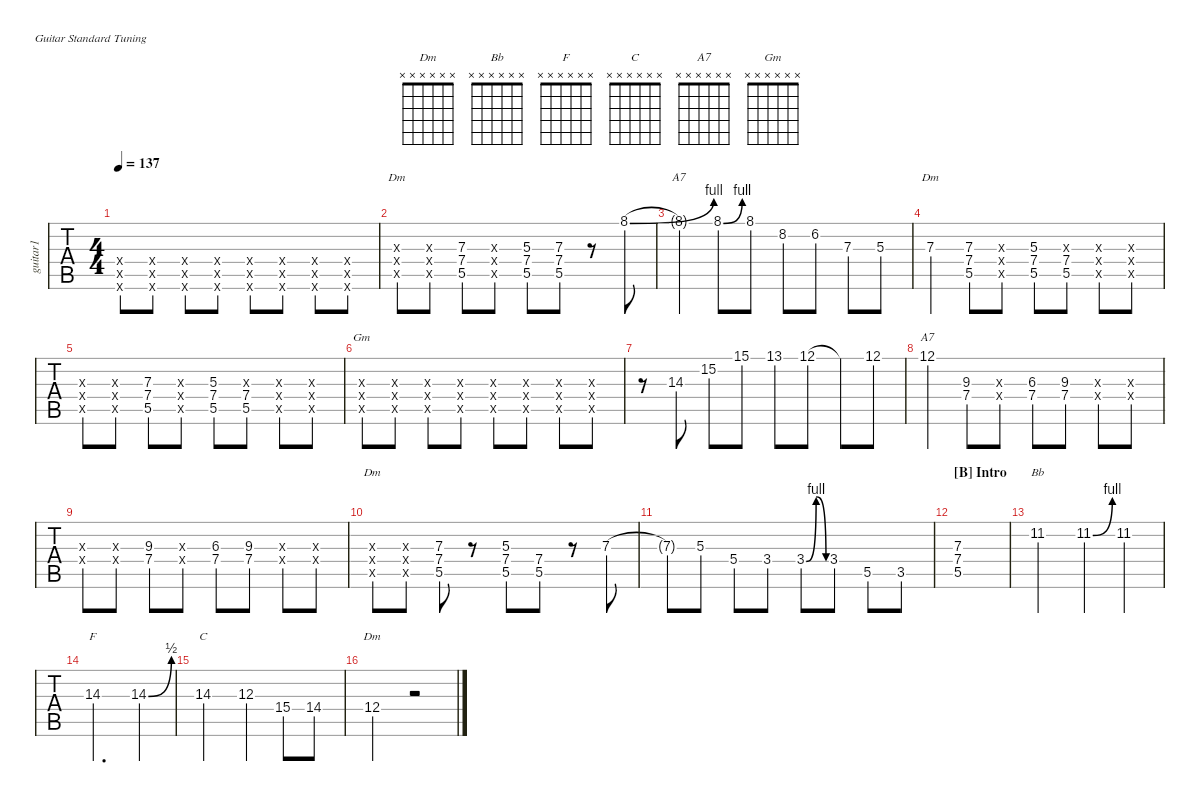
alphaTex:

\defaultSystemsLayout 4
\hideDynamics
\bracketExtendMode nobrackets
\track ("Guitar1" "guitar1") {defaultSystemsLayout 4 instrument overdrivenguitar}
\staff {tabs}
\tuning (E4 B3 G3 D3 A2 E2)
\chord ("Dm" x x x x x x)
\chord ("Bb" x x x x x x)
\chord ("F" x x x x x x)
\chord ("C" x x x x x x)
\chord ("A7" x x x x x x)
\chord ("Gm" x x x x x x)
\ts (4 4)
\tempo 137
\clef g2
\ks f
(5.6{x acc forcenatural} 7.5{x acc forcenatural} 7.4{x acc forcenatural}).8{dy mf} (5.6{x acc forcenatural} 7.5{x acc forcenatural} 7.4{x acc forcenatural}).8 (5.6{x acc forcenatural} 7.5{x acc forcenatural} 7.4{x acc forcenatural}).8 (5.6{x acc forcenatural} 7.5{x acc forcenatural} 7.4{x acc forcenatural}).8 (5.6{x acc forcenatural} 7.5{x acc forcenatural} 7.4{x acc forcenatural}).8 (5.6{x acc forcenatural} 7.5{x acc forcenatural} 7.4{x acc forcenatural}).8 (5.6{x acc forcenatural} 7.5{x acc forcenatural} 7.4{x acc forcenatural}).8 (5.6{x acc forcenatural} 7.5{x acc forcenatural} 7.4{x acc forcenatural}).8 |
(5.5{x acc forcenatural} 7.4{x acc forcenatural} 7.3{x acc forcenatural}).8{ch "Dm"} (5.5{x acc forcenatural} 7.4{x acc forcenatural} 7.3{x acc forcenatural}).8 (5.5{acc forcenatural} 7.4{acc forcenatural} 7.3{acc forcenatural}).8 (5.5{x acc forcenatural} 7.4{x acc forcenatural} 7.3{x acc forcenatural}).8 (7.4{acc forcenatural} 5.3{acc forcenatural} 5.5{acc forcenatural}).8 (7.4{acc forcenatural} 5.5{acc forcenatural} 7.3{acc forcenatural}).8 r.8 8.1{be (bend 0 0 15 4) acc forcenatural}.8 |
8.1{t}.4{ch "A7"} 8.1{be (bend 0 0 15 4) acc forcenatural}.8 8.1{acc forcenatural}.8 8.2{acc forcenatural}.8 6.2{acc forcenatural}.8 7.3{acc forcenatural}.8 5.3{acc forcenatural}.8 |
7.3{acc forcenatural}.4{ch "Dm"} (5.5{acc forcenatural} 7.4{acc forcenatural} 7.3{acc forcenatural}).8 (5.5{x acc forcenatural} 7.4{x acc forcenatural} 7.3{x acc forcenatural}).8 (7.4{acc forcenatural} 5.3{acc forcenatural} 5.5{acc forcenatural}).8 (7.4{acc forcenatural} 5.5{acc forcenatural} 7.3{x acc forcenatural}).8 (5.5{x acc forcenatural} 7.4{x acc forcenatural} 7.3{x acc forcenatural}).8 (5.5{x acc forcenatural} 7.4{x acc forcenatural} 7.3{x acc forcenatural}).8 |
(5.5{x acc forcenatural} 7.4{x acc forcenatural} 7.3{x acc forcenatural}).8 (5.5{x acc forcenatural} 7.4{x acc forcenatural} 7.3{x acc forcenatural}).8 (5.5{acc forcenatural} 7.4{acc forcenatural} 7.3{acc forcenatural}).8 (5.5{x acc forcenatural} 7.4{x acc forcenatural} 7.3{x acc forcenatural}).8 (7.4{acc forcenatural} 5.3{acc forcenatural} 5.5{acc forcenatural}).8 (7.4{acc forcenatural} 5.5{acc forcenatural} 7.3{x acc forcenatural}).8 (5.5{x acc forcenatural} 7.4{x acc forcenatural} 7.3{x acc forcenatural}).8 (5.5{x acc forcenatural} 7.4{x acc forcenatural} 7.3{x acc forcenatural}).8 |
(10.5{x acc forcenatural} 12.4{x acc forcenatural} 12.3{x acc forcenatural}).8{ch "Gm"} (10.5{x acc forcenatural} 12.4{x acc forcenatural} 12.3{x acc forcenatural}).8 (10.5{x acc forcenatural} 12.4{x acc forcenatural} 12.3{x acc forcenatural}).8 (10.5{x acc forcenatural} 12.4{x acc forcenatural} 12.3{x acc forcenatural}).8 (10.5{x acc forcenatural} 12.4{x acc forcenatural} 12.3{x acc forcenatural}).8 (10.5{x acc forcenatural} 12.4{x acc forcenatural} 12.3{x acc forcenatural}).8 (10.5{x acc forcenatural} 12.4{x acc forcenatural} 12.3{x acc forcenatural}).8 (10.5{x acc forcenatural} 12.4{x acc forcenatural} 12.3{x acc forcenatural}).8 |
r.8 14.3{acc forcenatural}.8 15.2{acc forcenatural}.8 15.1{acc forcenatural}.8 13.1{acc forcenatural}.8 12.1{acc forcenatural}.8 12.1{t acc forcenatural}.8 12.1{acc forcenatural}.8 |
12.1{acc forcenatural}.4{ch "A7"} (9.3{acc forcenatural} 7.4{acc forcenatural}).8 (9.3{x acc forcenatural} 7.4{x acc forcenatural}).8 (6.3{acc b} 7.4{acc forcenatural}).8 (9.3{acc forcenatural} 7.4{acc forcenatural}).8 (9.3{x acc forcenatural} 7.4{x acc forcenatural}).8 (9.3{x acc forcenatural} 7.4{x acc forcenatural}).8 |
(9.3{x acc forcenatural} 7.4{x acc forcenatural}).8 (9.3{x acc forcenatural} 7.4{x acc forcenatural}).8 (9.3{acc forcenatural} 7.4{acc forcenatural}).8 (9.3{x acc forcenatural} 7.4{x acc forcenatural}).8 (6.3{acc b} 7.4{acc forcenatural}).8 (9.3{acc forcenatural} 7.4{acc forcenatural}).8 (9.3{x acc forcenatural} 7.4{x acc forcenatural}).8 (9.3{x acc forcenatural} 7.4{x acc forcenatural}).8 |
(5.5{x acc forcenatural} 7.4{x acc forcenatural} 7.3{x acc forcenatural}).8{ch "Dm"} (5.5{x acc forcenatural} 7.4{x acc forcenatural} 7.3{x acc forcenatural}).8 (5.5{acc forcenatural} 7.4{acc forcenatural} 7.3{acc forcenatural}).8 r.8 (5.5{acc forcenatural} 7.4{acc forcenatural} 5.3{acc forcenatural}).8 (5.5{acc forcenatural} 7.4{acc forcenatural}).8 r.8 7.3{acc forcenatural}.8 |
7.3{t acc forcenatural}.8 5.3{acc forcenatural}.8 5.4{acc forcenatural}.8 3.4{acc forcenatural}.8 3.4{be (bendrelease 0 0 3.5999999999999996 4 20.4 4 30 0) acc forcenatural}.8 3.4{acc forcenatural}.8 5.5{acc forcenatural}.8 3.5{acc forcenatural}.8 |
\section ("B" "Intro")
(7.3{acc forcenatural} 5.5{acc forcenatural} 7.4{acc forcenatural}).1 |
11.2{acc b}.2{ch "Bb"} 11.2{be (bend 0 0 15 4) acc b}.4 11.2{acc b}.4 |
14.3{acc forcenatural}.2{d ch "F"} 14.3{be (bend 0 0 14.399999999999999 2) acc forcenatural}.4 |
14.3{acc forcenatural}.2{ch "C"} 12.3{acc forcenatural}.4 15.4{acc forcenatural}.8 14.4{acc forcenatural}.8 |
12.4{acc forcenatural}.2{ch "Dm"} r.2
